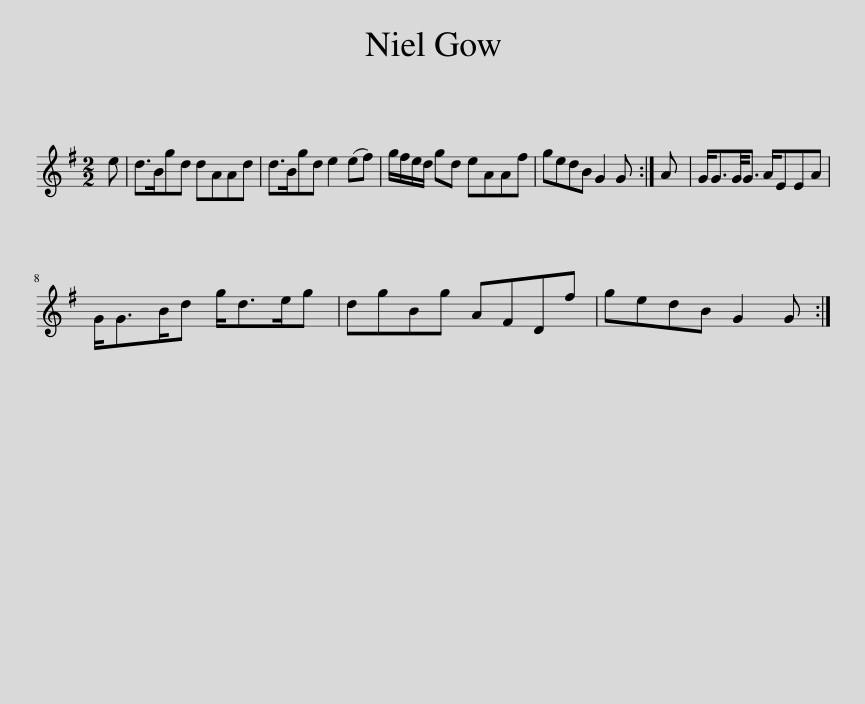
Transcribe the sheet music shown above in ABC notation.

X:1
L:1/8
M:2/2
I:linebreak $
K:G
V:1 treble
V:1
 e | d>Bgd dAAd | d>Bgd e2 (ef) | g/f/e/d/ gd eAAf | gedB G2 G :| %5
 A | G<GG/4G3/2 A/EEA |$ G<GB/d g<de/g | dgBg AFDf | gedB G2 G :| %10
